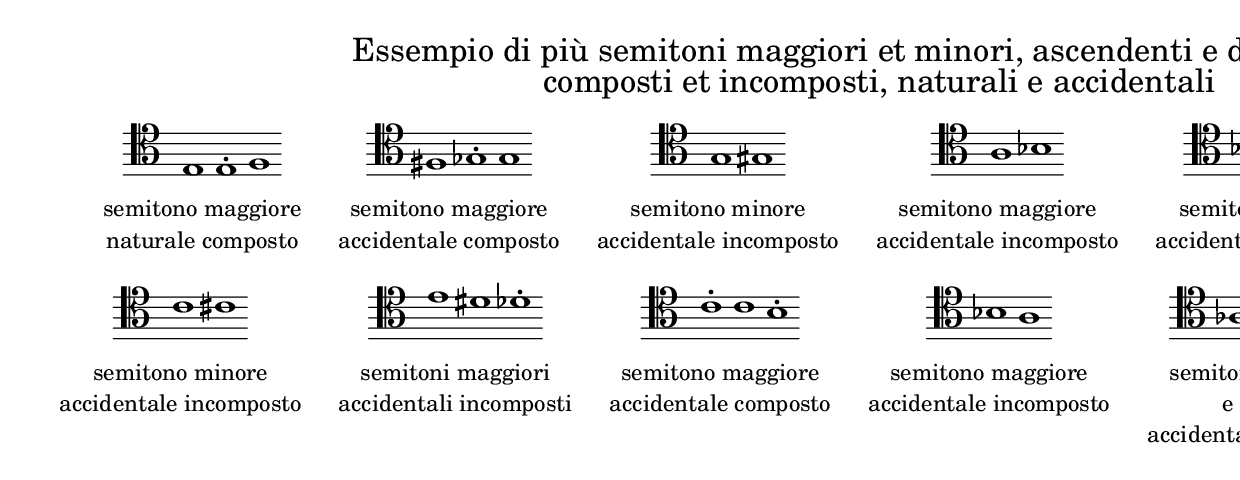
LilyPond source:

\version "2.22.2"

% Auto generated file

\header {
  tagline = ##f
}

dot = {
   \once \override Script.add-stem-support = ##f
   \once \override Script.toward-stem-shift = 0
   \once \override Script.skyline-horizontal-padding = 0
   \once \override Script.direction = 1
   \once \override Script.font-size = 1
}

\markup {
  \center-column {
    \line {
      \center-align
      \fontsize#3 { \concat { \normal-text "Essempio di più semitoni maggiori et minori, ascendenti e discendenti,"} }
    }\line {
      \center-align
      \fontsize#3 { \concat { \normal-text "composti et incomposti, naturali e accidentali"} }
    }
    \null
    \line {
      \center-column {

        \line {
          \score {
            <<
              \new Staff \with { instrumentName = ""} {
                \override Staff.TimeSignature.stencil = ##f
                \override Staff.NoteHead.style = #'baroque
                \accidentalStyle Score.forget
                \cadenzaOn
                \clef "tenor"
                \key c #`((0 . ,NATURAL) (1 . ,NATURAL) (2 . ,NATURAL)
                          (3 . ,NATURAL) (4 . ,NATURAL) (5 . ,NATURAL)
                          (6 . ,NATURAL))  e1  \dot e1-.  f1 
                \cadenzaOff
              }
            >>
            \layout {
              \context {
                \Score
                \override SpacingSpanner.common-shortest-duration = #(ly:make-moment 1)
              }
            }
          }
        }
        \null
        \line {
          \left-align {  \normal-text "semitono maggiore" }
        }
        \line {
          \left-align {  \normal-text "naturale composto" }
        }

      }
      \hspace #3 
      \center-column {

        \line {
          \score {
            <<
              \new Staff \with { instrumentName = ""} {
                \override Staff.TimeSignature.stencil = ##f
                \override Staff.NoteHead.style = #'baroque
                \accidentalStyle Score.forget
                \cadenzaOn
                \clef "tenor"
                \key c #`((0 . ,NATURAL) (1 . ,NATURAL) (2 . ,NATURAL)
                          (3 . ,NATURAL) (4 . ,NATURAL) (5 . ,NATURAL)
                          (6 . ,NATURAL))  fis1  \dot ges1-.  g1 
                \cadenzaOff
              }
            >>
            \layout {
              \context {
                \Score
                \override SpacingSpanner.common-shortest-duration = #(ly:make-moment 1)
              }
            }
          }
        }
        \null
        \line {
          \left-align {  \normal-text "semitono maggiore" }
        }
        \line {
          \left-align {  \normal-text "accidentale composto" }
        }

      }
      \hspace #3 
      \center-column {

        \line {
          \score {
            <<
              \new Staff \with { instrumentName = ""} {
                \override Staff.TimeSignature.stencil = ##f
                \override Staff.NoteHead.style = #'baroque
                \accidentalStyle Score.forget
                \cadenzaOn
                \clef "tenor"
                \key c #`((0 . ,NATURAL) (1 . ,NATURAL) (2 . ,NATURAL)
                          (3 . ,NATURAL) (4 . ,NATURAL) (5 . ,NATURAL)
                          (6 . ,NATURAL))  g1  gis1 
                \cadenzaOff
              }
            >>
            \layout {
              \context {
                \Score
                \override SpacingSpanner.common-shortest-duration = #(ly:make-moment 1)
              }
            }
          }
        }
        \null
        \line {
          \left-align {  \normal-text "semitono minore" }
        }
        \line {
          \left-align {  \normal-text "accidentale incomposto" }
        }

      }
      \hspace #3 
      \center-column {

        \line {
          \score {
            <<
              \new Staff \with { instrumentName = ""} {
                \override Staff.TimeSignature.stencil = ##f
                \override Staff.NoteHead.style = #'baroque
                \accidentalStyle Score.forget
                \cadenzaOn
                \clef "tenor"
                \key c #`((0 . ,NATURAL) (1 . ,NATURAL) (2 . ,NATURAL)
                          (3 . ,NATURAL) (4 . ,NATURAL) (5 . ,NATURAL)
                          (6 . ,NATURAL))  a1  bes1 
                \cadenzaOff
              }
            >>
            \layout {
              \context {
                \Score
                \override SpacingSpanner.common-shortest-duration = #(ly:make-moment 1)
              }
            }
          }
        }
        \null
        \line {
          \left-align {  \normal-text "semitono maggiore" }
        }
        \line {
          \left-align {  \normal-text "accidentale incomposto" }
        }

      }
      \hspace #3 
      \center-column {

        \line {
          \score {
            <<
              \new Staff \with { instrumentName = ""} {
                \override Staff.TimeSignature.stencil = ##f
                \override Staff.NoteHead.style = #'baroque
                \accidentalStyle Score.forget
                \cadenzaOn
                \clef "tenor"
                \key c #`((0 . ,NATURAL) (1 . ,NATURAL) (2 . ,NATURAL)
                          (3 . ,NATURAL) (4 . ,NATURAL) (5 . ,NATURAL)
                          (6 . ,NATURAL))  bes1  \dot bes1-.  b1 
                \cadenzaOff
              }
            >>
            \layout {
              \context {
                \Score
                \override SpacingSpanner.common-shortest-duration = #(ly:make-moment 1)
              }
            }
          }
        }
        \null
        \line {
          \left-align {  \normal-text "semitono minore" }
        }
        \line {
          \left-align {  \normal-text "accidentale composto" }
        }

      }
      \hspace #3 
      \center-column {

        \line {
          \score {
            <<
              \new Staff \with { instrumentName = ""} {
                \override Staff.TimeSignature.stencil = ##f
                \override Staff.NoteHead.style = #'baroque
                \accidentalStyle Score.forget
                \cadenzaOn
                \clef "tenor"
                \key c #`((0 . ,NATURAL) (1 . ,NATURAL) (2 . ,NATURAL)
                          (3 . ,NATURAL) (4 . ,NATURAL) (5 . ,NATURAL)
                          (6 . ,NATURAL))  b1  \dot b1-.  c'1 
                \cadenzaOff
              }
            >>
            \layout {
              \context {
                \Score
                \override SpacingSpanner.common-shortest-duration = #(ly:make-moment 1)
              }
            }
          }
        }
        \null
        \line {
          \left-align {  \normal-text "semitono amaggiore" }
        }
        \line {
          \left-align {  \normal-text "naturale composto" }
        }

      }
      \hspace #3 
    }
    \null
    \null
    \line {      \center-column {

        \line {
          \score {
            <<
              \new Staff \with { instrumentName = ""} {
                \override Staff.TimeSignature.stencil = ##f
                \override Staff.NoteHead.style = #'baroque
                \accidentalStyle Score.forget
                \cadenzaOn
                \clef "tenor"
                \key c #`((0 . ,NATURAL) (1 . ,NATURAL) (2 . ,NATURAL)
                          (3 . ,NATURAL) (4 . ,NATURAL) (5 . ,NATURAL)
                          (6 . ,NATURAL))  c'1  cis'1 
                \cadenzaOff
              }
            >>
            \layout {
              \context {
                \Score
                \override SpacingSpanner.common-shortest-duration = #(ly:make-moment 1)
              }
            }
          }
        }
        \null
        \line {
          \left-align {  \normal-text "semitono minore" }
        }
        \line {
          \left-align {  \normal-text "accidentale incomposto" }
        }

      }
      \hspace #3 
      \center-column {

        \line {
          \score {
            <<
              \new Staff \with { instrumentName = ""} {
                \override Staff.TimeSignature.stencil = ##f
                \override Staff.NoteHead.style = #'baroque
                \accidentalStyle Score.forget
                \cadenzaOn
                \clef "tenor"
                \key c #`((0 . ,NATURAL) (1 . ,NATURAL) (2 . ,NATURAL)
                          (3 . ,NATURAL) (4 . ,NATURAL) (5 . ,NATURAL)
                          (6 . ,NATURAL))  e'1  dis'1  \dot des'1-. 
                \cadenzaOff
              }
            >>
            \layout {
              \context {
                \Score
                \override SpacingSpanner.common-shortest-duration = #(ly:make-moment 1)
              }
            }
          }
        }
        \null
        \line {
          \left-align {  \normal-text "semitoni maggiori" }
        }
        \line {
          \left-align {  \normal-text "accidentali incomposti" }
        }

      }
      \hspace #3 
      \center-column {

        \line {
          \score {
            <<
              \new Staff \with { instrumentName = ""} {
                \override Staff.TimeSignature.stencil = ##f
                \override Staff.NoteHead.style = #'baroque
                \accidentalStyle Score.forget
                \cadenzaOn
                \clef "tenor"
                \key c #`((0 . ,NATURAL) (1 . ,NATURAL) (2 . ,NATURAL)
                          (3 . ,NATURAL) (4 . ,NATURAL) (5 . ,NATURAL)
                          (6 . ,NATURAL))  \dot c'1-.  c'1  \dot b1-. 
                \cadenzaOff
              }
            >>
            \layout {
              \context {
                \Score
                \override SpacingSpanner.common-shortest-duration = #(ly:make-moment 1)
              }
            }
          }
        }
        \null
        \line {
          \left-align {  \normal-text "semitono maggiore" }
        }
        \line {
          \left-align {  \normal-text "accidentale composto" }
        }

      }
      \hspace #3 
      \center-column {

        \line {
          \score {
            <<
              \new Staff \with { instrumentName = ""} {
                \override Staff.TimeSignature.stencil = ##f
                \override Staff.NoteHead.style = #'baroque
                \accidentalStyle Score.forget
                \cadenzaOn
                \clef "tenor"
                \key c #`((0 . ,NATURAL) (1 . ,NATURAL) (2 . ,NATURAL)
                          (3 . ,NATURAL) (4 . ,NATURAL) (5 . ,NATURAL)
                          (6 . ,NATURAL))  bes1  a1 
                \cadenzaOff
              }
            >>
            \layout {
              \context {
                \Score
                \override SpacingSpanner.common-shortest-duration = #(ly:make-moment 1)
              }
            }
          }
        }
        \null
        \line {
          \left-align {  \normal-text "semitono maggiore" }
        }
        \line {
          \left-align {  \normal-text "accidentale incomposto" }
        }

      }
      \hspace #3 
      \center-column {

        \line {
          \score {
            <<
              \new Staff \with { instrumentName = ""} {
                \override Staff.TimeSignature.stencil = ##f
                \override Staff.NoteHead.style = #'baroque
                \accidentalStyle Score.forget
                \cadenzaOn
                \clef "tenor"
                \key c #`((0 . ,NATURAL) (1 . ,NATURAL) (2 . ,NATURAL)
                          (3 . ,NATURAL) (4 . ,NATURAL) (5 . ,NATURAL)
                          (6 . ,NATURAL))  as1  g1  \dot g1-.  ges1 
                \cadenzaOff
              }
            >>
            \layout {
              \context {
                \Score
                \override SpacingSpanner.common-shortest-duration = #(ly:make-moment 1)
              }
            }
          }
        }
        \null
        \line {
          \left-align {  \normal-text "semitono maggiore" }
        }
        \line {
          \left-align {  \normal-text "e minore" }
        }
        \line {
          \left-align {  \normal-text "accidentale incomposto" }
        }

      }
      \hspace #3 
      \center-column {

        \line {
          \score {
            <<
              \new Staff \with { instrumentName = ""} {
                \override Staff.TimeSignature.stencil = ##f
                \override Staff.NoteHead.style = #'baroque
                \accidentalStyle Score.forget
                \cadenzaOn
                \clef "tenor"
                \key c #`((0 . ,NATURAL) (1 . ,NATURAL) (2 . ,NATURAL)
                          (3 . ,NATURAL) (4 . ,NATURAL) (5 . ,NATURAL)
                          (6 . ,NATURAL))  f1  \dot e1-.  es1 
                \cadenzaOff
              }
            >>
            \layout {
              \context {
                \Score
                \override SpacingSpanner.common-shortest-duration = #(ly:make-moment 1)
              }
            }
          }
        }
        \null
        \line {
          \left-align {  \normal-text "semitono minore" }
        }
        \line {
          \left-align {  \normal-text "e maggiore" }
        }
        \line {
          \left-align {  \normal-text "accidentale incomposto" }
        }

      }
      \hspace #3 

    }
  }
}